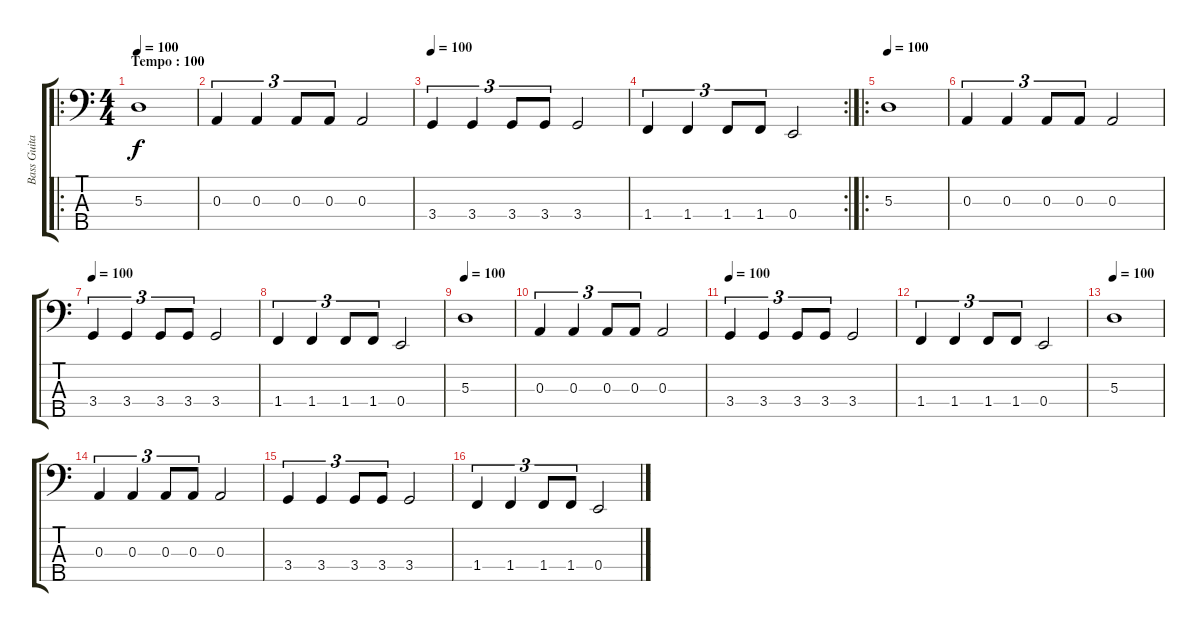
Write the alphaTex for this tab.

\track ("Bass Guitar" "Bass Guita") {instrument acousticbass}
\staff {score tabs}
\tuning (G2 D2 A1 E1 B0) {hide}
\ro
\ts (4 4)
\section ("" "Tempo : 100")
\tempo 100
\clef f4
\ks c
5.3.1{dy f} |
0.3.4{tu (3 2)} 0.3.4{tu (3 2)} 0.3.8{tu (3 2)} 0.3.8{tu (3 2)} 0.3.2 |
\tempo 100
3.4.4{tu (3 2)} 3.4.4{tu (3 2)} 3.4.8{tu (3 2)} 3.4.8{tu (3 2)} 3.4.2 |
\rc 2
1.4.4{tu (3 2)} 1.4.4{tu (3 2)} 1.4.8{tu (3 2)} 1.4.8{tu (3 2)} 0.4.2 |
\ro
\tempo 100
5.3.1 |
0.3.4{tu (3 2)} 0.3.4{tu (3 2)} 0.3.8{tu (3 2)} 0.3.8{tu (3 2)} 0.3.2 |
\tempo 100
3.4.4{tu (3 2)} 3.4.4{tu (3 2)} 3.4.8{tu (3 2)} 3.4.8{tu (3 2)} 3.4.2 |
1.4.4{tu (3 2)} 1.4.4{tu (3 2)} 1.4.8{tu (3 2)} 1.4.8{tu (3 2)} 0.4.2 |
\tempo 100
5.3.1 |
0.3.4{tu (3 2)} 0.3.4{tu (3 2)} 0.3.8{tu (3 2)} 0.3.8{tu (3 2)} 0.3.2 |
\tempo 100
3.4.4{tu (3 2)} 3.4.4{tu (3 2)} 3.4.8{tu (3 2)} 3.4.8{tu (3 2)} 3.4.2 |
1.4.4{tu (3 2)} 1.4.4{tu (3 2)} 1.4.8{tu (3 2)} 1.4.8{tu (3 2)} 0.4.2 |
\tempo 100
5.3.1 |
0.3.4{tu (3 2)} 0.3.4{tu (3 2)} 0.3.8{tu (3 2)} 0.3.8{tu (3 2)} 0.3.2 |
3.4.4{tu (3 2)} 3.4.4{tu (3 2)} 3.4.8{tu (3 2)} 3.4.8{tu (3 2)} 3.4.2 |
1.4.4{tu (3 2)} 1.4.4{tu (3 2)} 1.4.8{tu (3 2)} 1.4.8{tu (3 2)} 0.4.2
